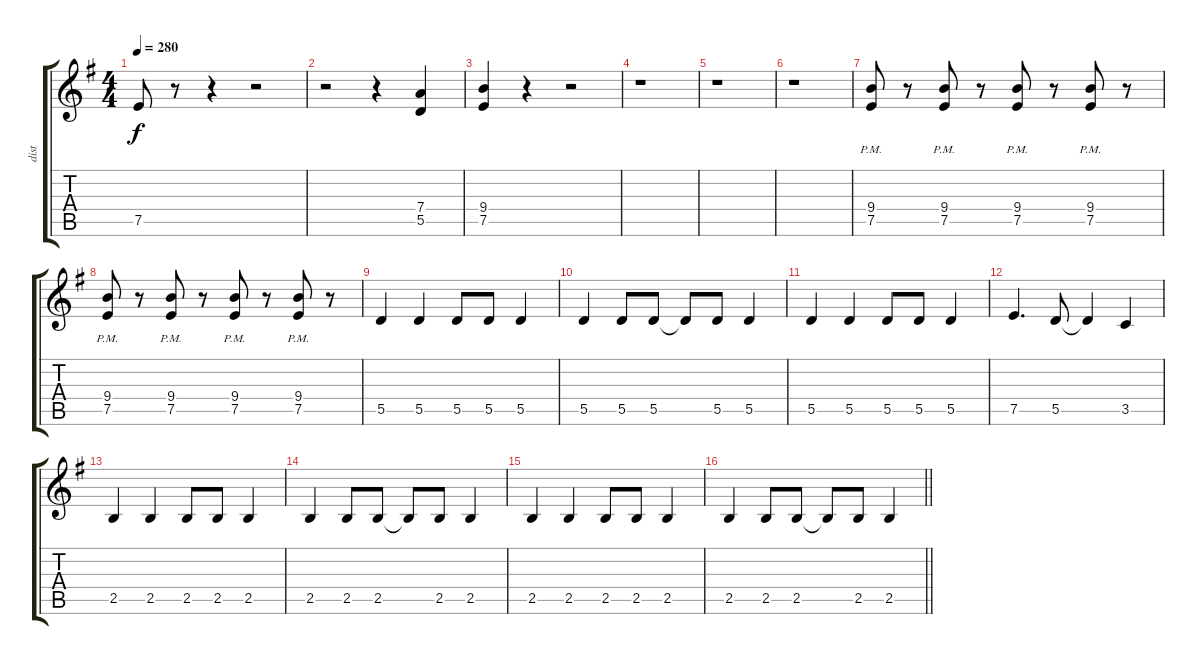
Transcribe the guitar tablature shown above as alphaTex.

\track ("dist" "dist") {instrument distortionguitar}
\staff {score tabs}
\tuning (E4 B3 G3 D3 A2 E2) {hide}
\ts (4 4)
\tempo 280
\clef g2
\ks g
7.5.8{dy f} r.8 r.4 r.2 |
r.2 r.4 (7.4 5.5).4 |
(9.4 7.5).4 r.4 r.2 |
r.1 |
r.1 |
r.1 |
(9.4{pm} 7.5{pm}).8 r.8 (9.4{pm} 7.5{pm}).8 r.8 (9.4{pm} 7.5{pm}).8 r.8 (9.4{pm} 7.5{pm}).8 r.8 |
(9.4{pm} 7.5{pm}).8 r.8 (9.4{pm} 7.5{pm}).8 r.8 (9.4{pm} 7.5{pm}).8 r.8 (9.4{pm} 7.5{pm}).8 r.8 |
5.5.4 5.5.4 5.5.8 5.5.8 5.5.4 |
5.5.4 5.5.8 5.5.8 5.5{t}.8 5.5.8 5.5.4 |
5.5.4 5.5.4 5.5.8 5.5.8 5.5.4 |
7.5.4{d} 5.5.8 5.5{t}.4 3.5.4 |
2.5.4 2.5.4 2.5.8 2.5.8 2.5.4 |
2.5.4 2.5.8 2.5.8 2.5{t}.8 2.5.8 2.5.4 |
2.5.4 2.5.4 2.5.8 2.5.8 2.5.4 |
\barLineRight lightlight
2.5.4 2.5.8 2.5.8 2.5{t}.8 2.5.8 2.5.4
